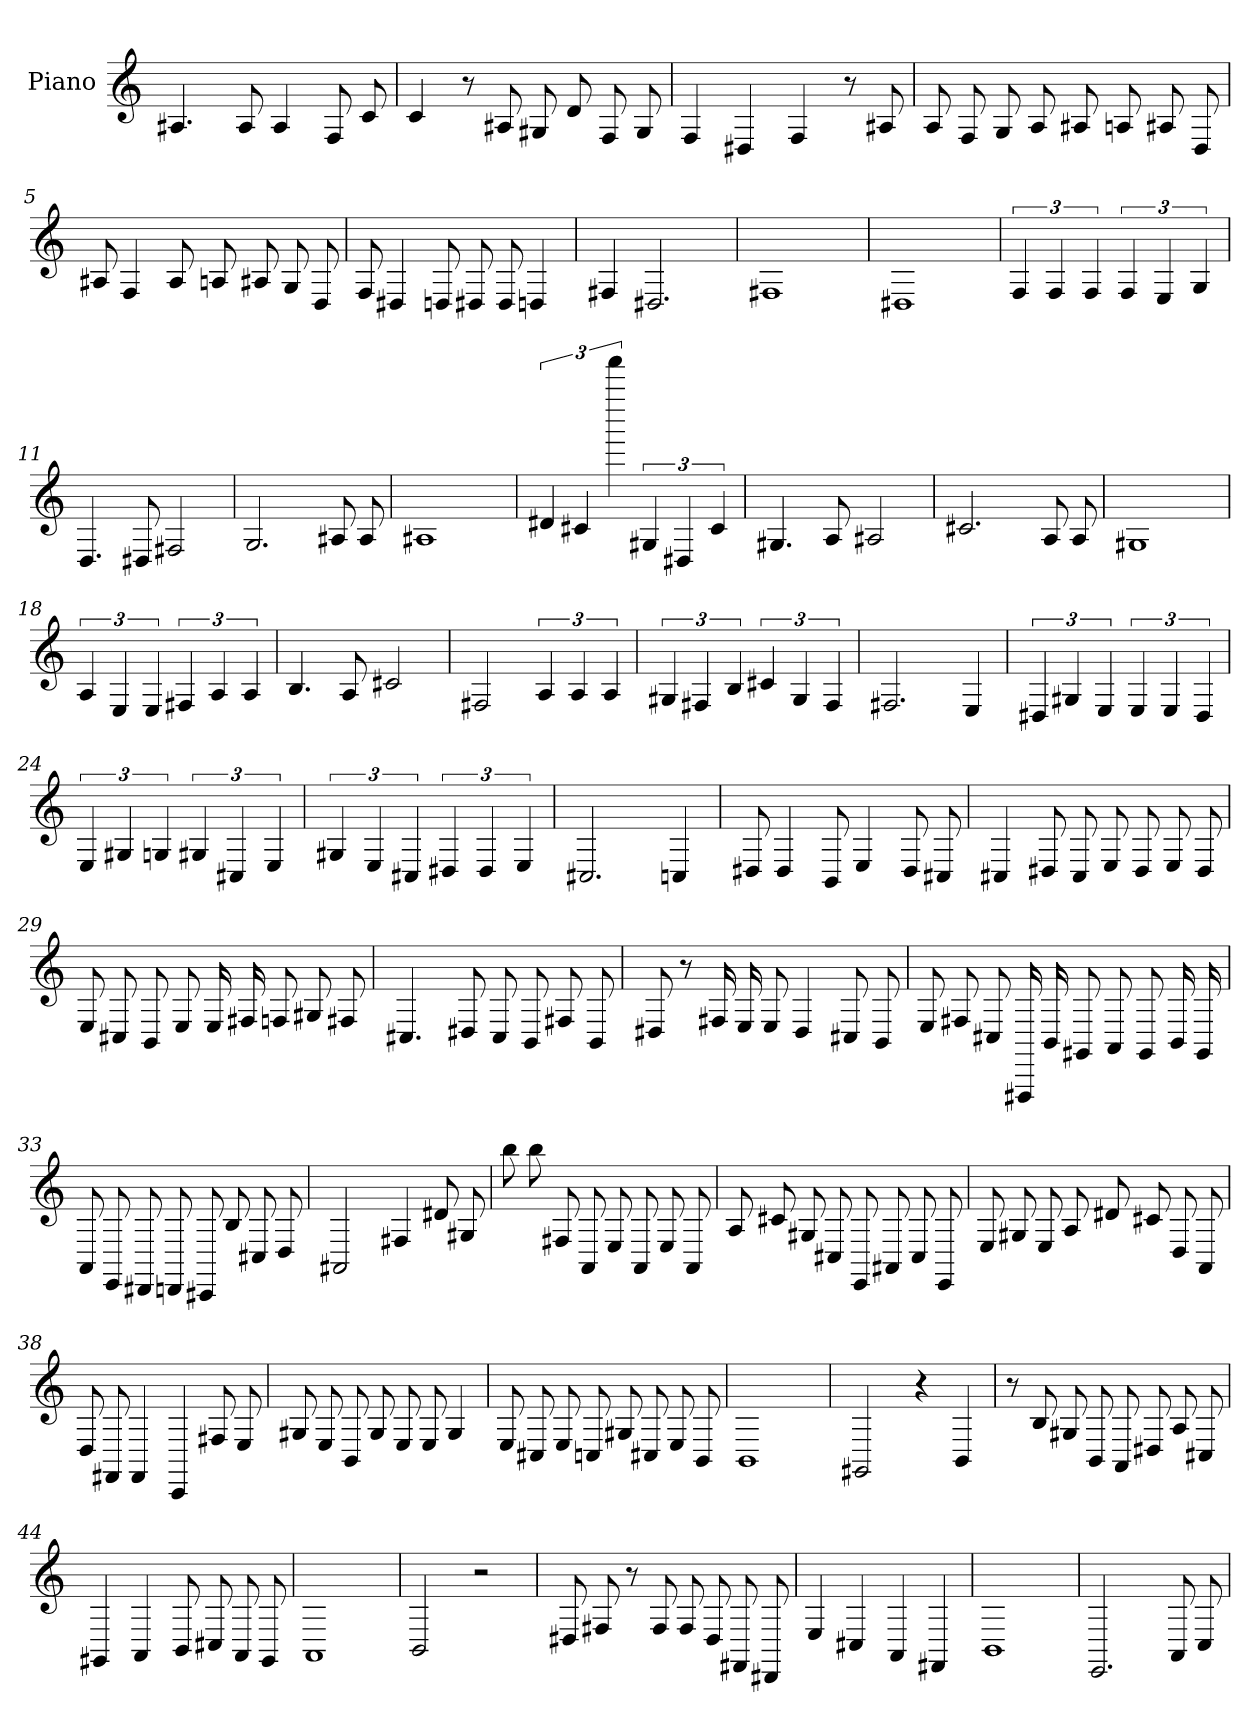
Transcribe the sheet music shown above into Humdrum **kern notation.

**kern
*part1
*staff1
*I"Piano
*I'Pno.
=1
4.A#
8A#
4A#
8F
8c
=2
4c
8r
8A#
8G#
8d
8F
8G#
=3
4F
4D#
4F
8r
8A#
=4
8A
8F
8G
8A
8A#
8A
8A#
8D
=5
8A#
4F
8A#
8A
8A#
8G
8D
=6
8F
4D#
8D
8D#
8D#
4D
=7
4F#
2.D#
=8
1F#
=9
1D#
=10
6F
6F
6F
6F
6E
6G
=11
4.D
8D#
2F#
=12
2.G
8A#
8A#
=13
1A#
=14
6d#
6c#
6fffff
6G#
6D#
6c#
=15
4.G#
8A
2A#
=16
2.c#
8A
8A
=17
1G#
=18
6A
6E
6E
6F#
6A
6A
=19
4.B
8A
2c#
=20
2F#
6A
6A
6A
=21
6G#
6F#
6B
6c#
6G#
6F#
=22
2.F#
4E
=23
6D#
6G#
6E
6E
6E
6D#
=24
6E
6G#
6G
6G#
6C#
6E
=25
6G#
6E
6C#
6D#
6D#
6E
=26
2.C#
4C
=27
8D#
4D#
8BB
4E
8D#
8C#
=28
4C#
8D#
8C#
8E
8D#
8E
8D#
=29
8E
8C#
8BB
8E
16E
16F#
8F
8G#
8F#
=30
4.C#
8D#
8C#
8BB
8F#
8BB
=31
8D#
8r
16F#
16E
8E
4D#
8C#
8BB
=32
8E
8F#
8C#
16FFF#
16BB
8GG#
8AA
8GG#
16BB
16GG#
=33
8AA
8EE
8DD#
8DD
8CC#
8B
8C#
8D
=34
2AA#
4F#
8d#
8G#
=35
8bb
8bb
8F#
8AA
8E
8AA
8E
8AA
=36
8A
8c#
8G#
8C#
8EE
8AA#
8C#
8EE
=37
8E
8G#
8E
8A
8d#
8c#
8D
8AA
=38
8D
8FF#
4FF#
4CC
8F#
8E
=39
8G#
8E
8BB
8G#
8E
8E
4G#
=40
8E
8C#
8E
8C
8G#
8C#
8E
8BB
=41
1BB
=42
2GG#
4r
4BB
=43
8r
8B
8G#
8BB
8AA
8D#
8A
8C#
=44
4GG#
4AA
8BB
8C#
8AA
8GG#
=45
1AA
=46
2BB
2r
=47
8D#
8F#
8r
8F#
8F#
8D#
8FF#
8DD#
=48
4E
4C#
4AA
4FF#
=49
1BB
=50
2.EE
8AA
8C
=
*-
